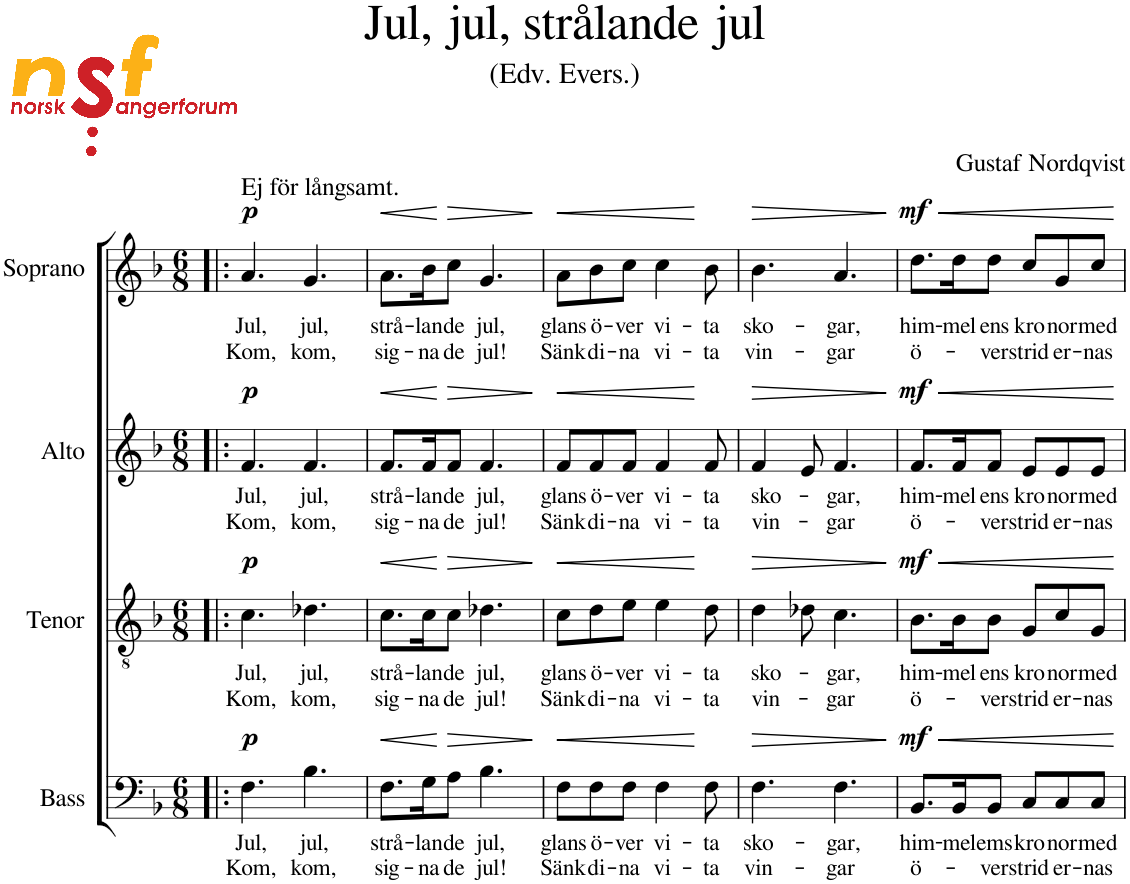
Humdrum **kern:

**kern	**text	**text	**dynam	**kern	**text	**text	**dynam	**kern	**text	**text	**dynam	**kern	**text	**text	**dynam
*part4	*part4	*part4	*part4	*part3	*part3	*part3	*part3	*part2	*part2	*part2	*part2	*part1	*part1	*part1	*part1
*staff4	*staff4	*staff4	*staff4	*staff3	*staff3	*staff3	*staff3	*staff2	*staff2	*staff2	*staff2	*staff1	*staff1	*staff1	*staff1
*I"Bass	*	*	*	*I"Tenor	*	*	*	*I"Alto	*	*	*	*I"Soprano	*	*	*
*I'B.	*	*	*	*I'T.	*	*	*	*I'A.	*	*	*	*I'S.	*	*	*
*clefF4	*	*	*	*clefGv2	*	*	*	*clefG2	*	*	*	*clefG2	*	*	*
*k[b-]	*	*	*	*k[b-]	*	*	*	*k[b-]	*	*	*	*k[b-]	*	*	*
*M6/8	*	*	*	*M6/8	*	*	*	*M6/8	*	*	*	*M6/8	*	*	*
=1!|:	=1!|:	=1!|:	=1!|:	=1!|:	=1!|:	=1!|:	=1!|:	=1!|:	=1!|:	=1!|:	=1!|:	=1!|:	=1!|:	=1!|:	=1!|:
!	!	!	!	!	!	!	!	!	!	!	!	!LO:TX:a:t=Ej för långsamt.	!	!	!
!	!LO:LY:b	!LO:LY:b	!LO:DY:a	!	!LO:LY:b	!LO:LY:b	!LO:DY:a	!	!LO:LY:b	!LO:LY:b	!LO:DY:a	!	!LO:LY:b	!LO:LY:b	!LO:DY:a
4.F\	Jul,	Kom,	p	4.c\	Jul,	Kom,	p	4.f/	Jul,	Kom,	p	4.a/	Jul,	Kom,	p
!	!LO:LY:b	!LO:LY:b	!	!	!LO:LY:b	!LO:LY:b	!	!	!LO:LY:b	!LO:LY:b	!	!	!LO:LY:b	!LO:LY:b	!
4.B-\	jul,	kom,	.	4.d-X\	jul,	kom,	.	4.f/	jul,	kom,	.	4.g/	jul,	kom,	.
=2	=2	=2	=2	=2	=2	=2	=2	=2	=2	=2	=2	=2	=2	=2	=2
!	!LO:LY:b	!LO:LY:b	!LO:HP:b	!	!LO:LY:b	!LO:LY:b	!LO:HP:b	!	!LO:LY:b	!LO:LY:b	!LO:HP:b	!	!LO:LY:b	!LO:LY:b	!LO:HP:b
8.F\L	strå-	sig-	<	8.c\L	strå-	sig-	<	8.f/L	strå-	sig-	<	8.a\L	strå-	sig-	<
!	!LO:LY:b	!LO:LY:b	!	!	!LO:LY:b	!LO:LY:b	!	!	!LO:LY:b	!LO:LY:b	!	!	!LO:LY:b	!LO:LY:b	!
16G\K	-lan-	-na-	.	16c\K	-lan-	-na-	.	16f/K	-lan-	-na-	.	16b-\K	-lan-	-na-	.
!	!LO:LY:b	!LO:LY:b	!LO:HP:n=1:b	!	!LO:LY:b	!LO:LY:b	!LO:HP:n=1:b	!	!LO:LY:b	!LO:LY:b	!LO:HP:n=1:b	!	!LO:LY:b	!LO:LY:b	!LO:HP:n=1:b
8A\J	-de	-de	[ >	8c\J	-de	-de	[ >	8f/J	-de	-de	[ >	8cc\J	-de	-de	[ >
!	!LO:LY:b	!LO:LY:b	!	!	!LO:LY:b	!LO:LY:b	!	!	!LO:LY:b	!LO:LY:b	!	!	!LO:LY:b	!LO:LY:b	!
4.B-\	jul,	jul!	.	4.d-X\	jul,	jul!	.	4.f/	jul,	jul!	.	4.g/	jul,	jul!	.
.	.	.	]	.	.	.	]	.	.	.	]	.	.	.	]
=3	=3	=3	=3	=3	=3	=3	=3	=3	=3	=3	=3	=3	=3	=3	=3
!	!LO:LY:b	!LO:LY:b	!LO:HP:b	!	!LO:LY:b	!LO:LY:b	!LO:HP:b	!	!LO:LY:b	!LO:LY:b	!LO:HP:b	!	!LO:LY:b	!LO:LY:b	!LO:HP:b
8F\L	glans	Sänk	<	8c\L	glans	Sänk	<	8f/L	glans	Sänk	<	8a\L	glans	Sänk	<
!	!LO:LY:b	!LO:LY:b	!	!	!LO:LY:b	!LO:LY:b	!	!	!LO:LY:b	!LO:LY:b	!	!	!LO:LY:b	!LO:LY:b	!
8F\	ö-	di-	.	8d\	ö-	di-	.	8f/	ö-	di-	.	8b-\	ö-	di-	.
!	!LO:LY:b	!LO:LY:b	!	!	!LO:LY:b	!LO:LY:b	!	!	!LO:LY:b	!LO:LY:b	!	!	!LO:LY:b	!LO:LY:b	!
8F\J	-ver	-na	.	8e\J	-ver	-na	.	8f/J	-ver	-na	.	8cc\J	-ver	-na	.
!	!LO:LY:b	!LO:LY:b	!	!	!LO:LY:b	!LO:LY:b	!	!	!LO:LY:b	!LO:LY:b	!	!	!LO:LY:b	!LO:LY:b	!
4F\	vi-	vi-	.	4e\	vi-	vi-	.	4f/	vi-	vi-	.	4cc\	vi-	vi-	.
!	!LO:LY:b	!LO:LY:b	!	!	!LO:LY:b	!LO:LY:b	!	!	!LO:LY:b	!LO:LY:b	!	!	!LO:LY:b	!LO:LY:b	!
8F\	-ta	-ta	[	8d\	-ta	-ta	[	8f/	-ta	-ta	[	8b-\	-ta	-ta	[
=4	=4	=4	=4	=4	=4	=4	=4	=4	=4	=4	=4	=4	=4	=4	=4
!	!LO:LY:b	!LO:LY:b	!LO:HP:b	!	!LO:LY:b	!LO:LY:b	!LO:HP:b	!	!LO:LY:b	!LO:LY:b	!LO:HP:b	!	!LO:LY:b	!LO:LY:b	!LO:HP:b
4.F\	sko-	vin-	>	4d\	sko-	vin-	>	4f/	sko-	vin-	>	4.b-\	sko-	vin-	>
.	.	.	.	8d-X\	.	.	.	8e/	.	.	.	.	.	.	.
!	!LO:LY:b	!LO:LY:b	!	!	!LO:LY:b	!LO:LY:b	!	!	!LO:LY:b	!LO:LY:b	!	!	!LO:LY:b	!LO:LY:b	!
4.F\	-gar,	-gar	.	4.c\	-gar,	-gar	.	4.f/	-gar,	-gar	.	4.a/	-gar,	-gar	.
.	.	.	]	.	.	.	]	.	.	.	]	.	.	.	]
=5	=5	=5	=5	=5	=5	=5	=5	=5	=5	=5	=5	=5	=5	=5	=5
!	!LO:LY:b	!LO:LY:b	!LO:HP:b	!	!LO:LY:b	!LO:LY:b	!LO:HP:b	!	!LO:LY:b	!LO:LY:b	!LO:HP:b	!	!LO:LY:b	!LO:LY:b	!LO:HP:b
!	!	!	!LO:DY:n=1:a	!	!	!	!LO:DY:n=1:a	!	!	!	!LO:DY:n=1:a	!	!	!	!LO:DY:n=1:a
8.BB-/L	him-	ö-	< mf	8.B-\L	him-	ö-	< mf	8.f/L	him-	ö-	< mf	8.dd\L	him-	ö-	< mf
!	!LO:LY:b	!	!	!	!LO:LY:b	!	!	!	!LO:LY:b	!	!	!	!LO:LY:b	!	!
16BB-/K	-mel-	.	.	16B-\K	-mel-	.	.	16f/K	-mel-	.	.	16dd\K	-mel-	.	.
!	!LO:LY:b	!LO:LY:b	!	!	!LO:LY:b	!LO:LY:b	!	!	!LO:LY:b	!LO:LY:b	!	!	!LO:LY:b	!LO:LY:b	!
8BB-/J	-ems	-ver	.	8B-\J	-ens	-ver	.	8f/J	-ens	-ver	.	8dd\J	-ens	-ver	.
!	!LO:LY:b	!LO:LY:b	!	!	!LO:LY:b	!LO:LY:b	!	!	!LO:LY:b	!LO:LY:b	!	!	!LO:LY:b	!LO:LY:b	!
8C/L	kro-	strid-	.	8G/L	kro-	strid-	.	8e/L	kro-	strid-	.	8cc/L	kro-	strid-	.
!	!LO:LY:b	!LO:LY:b	!	!	!LO:LY:b	!LO:LY:b	!	!	!LO:LY:b	!LO:LY:b	!	!	!LO:LY:b	!LO:LY:b	!
8C/	-nor	-er-	.	8c/	-nor	-er-	.	8e/	-nor	-er-	.	8g/	-nor	-er-	.
!	!LO:LY:b	!LO:LY:b	!	!	!LO:LY:b	!LO:LY:b	!	!	!LO:LY:b	!LO:LY:b	!	!	!LO:LY:b	!LO:LY:b	!
8C/J	med	-nas	.	8G/J	med	-nas	.	8e/J	med	-nas	.	8cc/J	med	-nas	.
.	.	.	[	.	.	.	[	.	.	.	[	.	.	.	[
=	=	=	=	=	=	=	=	=	=	=	=	=	=	=	=
*-	*-	*-	*-	*-	*-	*-	*-	*-	*-	*-	*-	*-	*-	*-	*-
